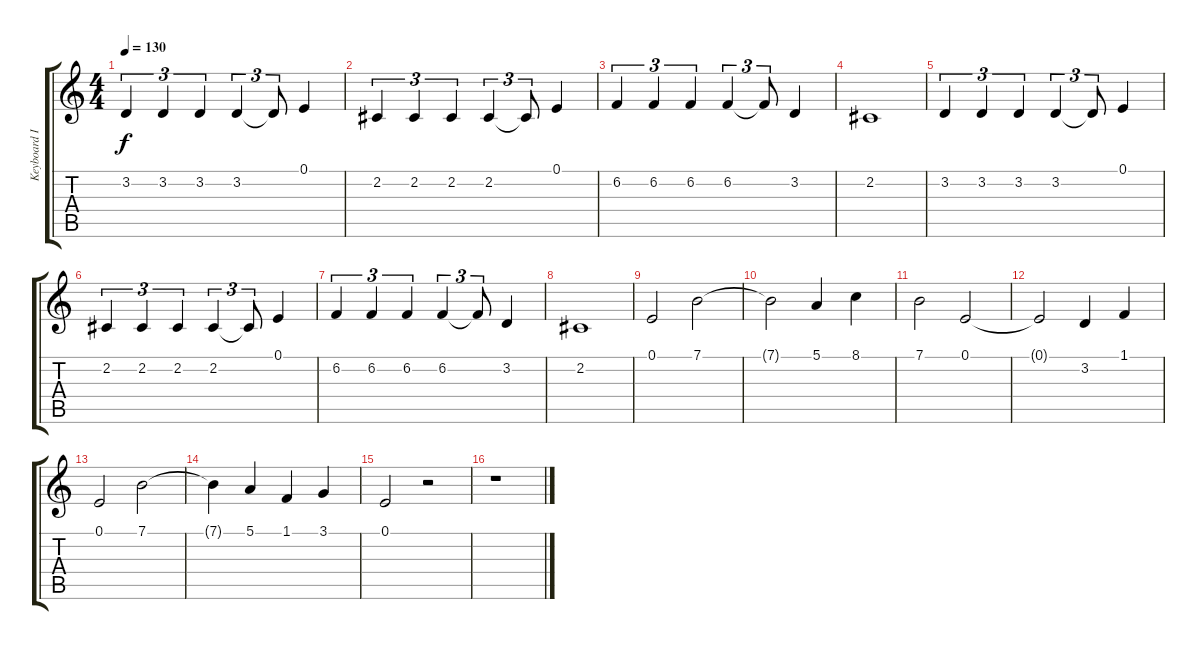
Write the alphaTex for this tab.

\track ("Keyboard II" "Keyboard I") {instrument pad4choir}
\staff {score tabs}
\tuning (E4 B3 G3 D3 A2 E2) {hide}
\ts (4 4)
\tempo 130
\clef g2
\ks c
3.2.4{tu (3 2) dy f volume 13 instrument pad4choir} 3.2.4{tu (3 2)} 3.2.4{tu (3 2)} 3.2.4{tu (3 2)} 3.2{t}.8{tu (3 2)} 0.1.4 |
2.2.4{tu (3 2)} 2.2.4{tu (3 2)} 2.2.4{tu (3 2)} 2.2.4{tu (3 2)} 2.2{t}.8{tu (3 2)} 0.1.4 |
6.2.4{tu (3 2)} 6.2.4{tu (3 2)} 6.2.4{tu (3 2)} 6.2.4{tu (3 2)} 6.2{t}.8{tu (3 2)} 3.2.4 |
2.2.1 |
3.2.4{tu (3 2)} 3.2.4{tu (3 2)} 3.2.4{tu (3 2)} 3.2.4{tu (3 2)} 3.2{t}.8{tu (3 2)} 0.1.4 |
2.2.4{tu (3 2)} 2.2.4{tu (3 2)} 2.2.4{tu (3 2)} 2.2.4{tu (3 2)} 2.2{t}.8{tu (3 2)} 0.1.4 |
6.2.4{tu (3 2)} 6.2.4{tu (3 2)} 6.2.4{tu (3 2)} 6.2.4{tu (3 2)} 6.2{t}.8{tu (3 2)} 3.2.4 |
2.2.1 |
0.1.2{volume 13 instrument pad4choir} 7.1.2 |
7.1{t}.2 5.1.4 8.1.4 |
7.1.2 0.1.2 |
0.1{t}.2 3.2.4 1.1.4 |
0.1.2 7.1.2 |
7.1{t}.4 5.1.4 1.1.4 3.1.4 |
0.1.2 r.2 |
r.1
